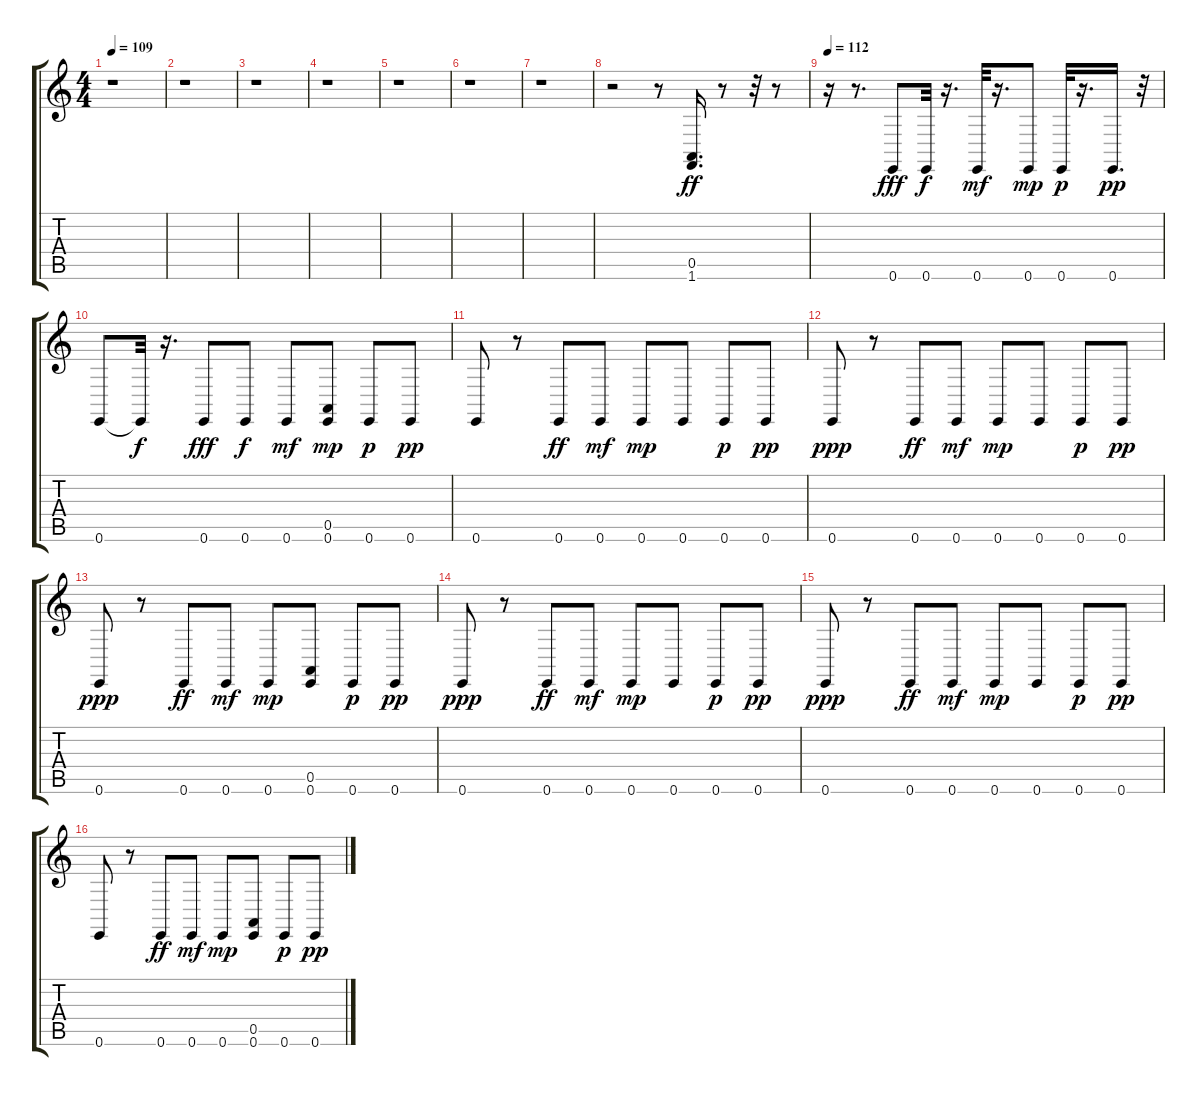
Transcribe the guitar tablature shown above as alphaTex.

\track "" {instrument acousticgrandpiano}
\staff {score tabs}
\tuning (E4 B3 G3 D3 A2 E2) {hide}
\ts (4 4)
\tempo 109
\clef g2
\ks c
r.1{dy ff} |
r.1 |
r.1 |
r.1 |
r.1 |
r.1 |
r.1 |
r.2 r.8 (0.5 1.6).16{d} r.8 r.32 r.8 |
\tempo 112
r.16 r.8{d} 0.6.8{dy fff} 0.6.32{dy f} r.16{d} 0.6.32{dy mf} r.16{d} 0.6.8{dy mp} 0.6.32{dy p} r.16{d} 0.6.16{d dy pp} r.32 |
0.6.8 0.6{t}.32{dy f} r.16{d} 0.6.8{dy fff} 0.6.8{dy f} 0.6.8{dy mf} (0.5 0.6).8{dy mp} 0.6.8{dy p} 0.6.8{dy pp} |
0.6.8 r.8 0.6.8{dy ff} 0.6.8{dy mf} 0.6.8{dy mp} 0.6.8 0.6.8{dy p} 0.6.8{dy pp} |
0.6.8{dy ppp} r.8 0.6.8{dy ff} 0.6.8{dy mf} 0.6.8{dy mp} 0.6.8 0.6.8{dy p} 0.6.8{dy pp} |
0.6.8{dy ppp} r.8 0.6.8{dy ff} 0.6.8{dy mf} 0.6.8{dy mp} (0.5 0.6).8 0.6.8{dy p} 0.6.8{dy pp} |
0.6.8{dy ppp} r.8 0.6.8{dy ff} 0.6.8{dy mf} 0.6.8{dy mp} 0.6.8 0.6.8{dy p} 0.6.8{dy pp} |
0.6.8{dy ppp} r.8 0.6.8{dy ff} 0.6.8{dy mf} 0.6.8{dy mp} 0.6.8 0.6.8{dy p} 0.6.8{dy pp} |
0.6.8 r.8 0.6.8{dy ff} 0.6.8{dy mf} 0.6.8{dy mp} (0.5 0.6).8 0.6.8{dy p} 0.6.8{dy pp}
